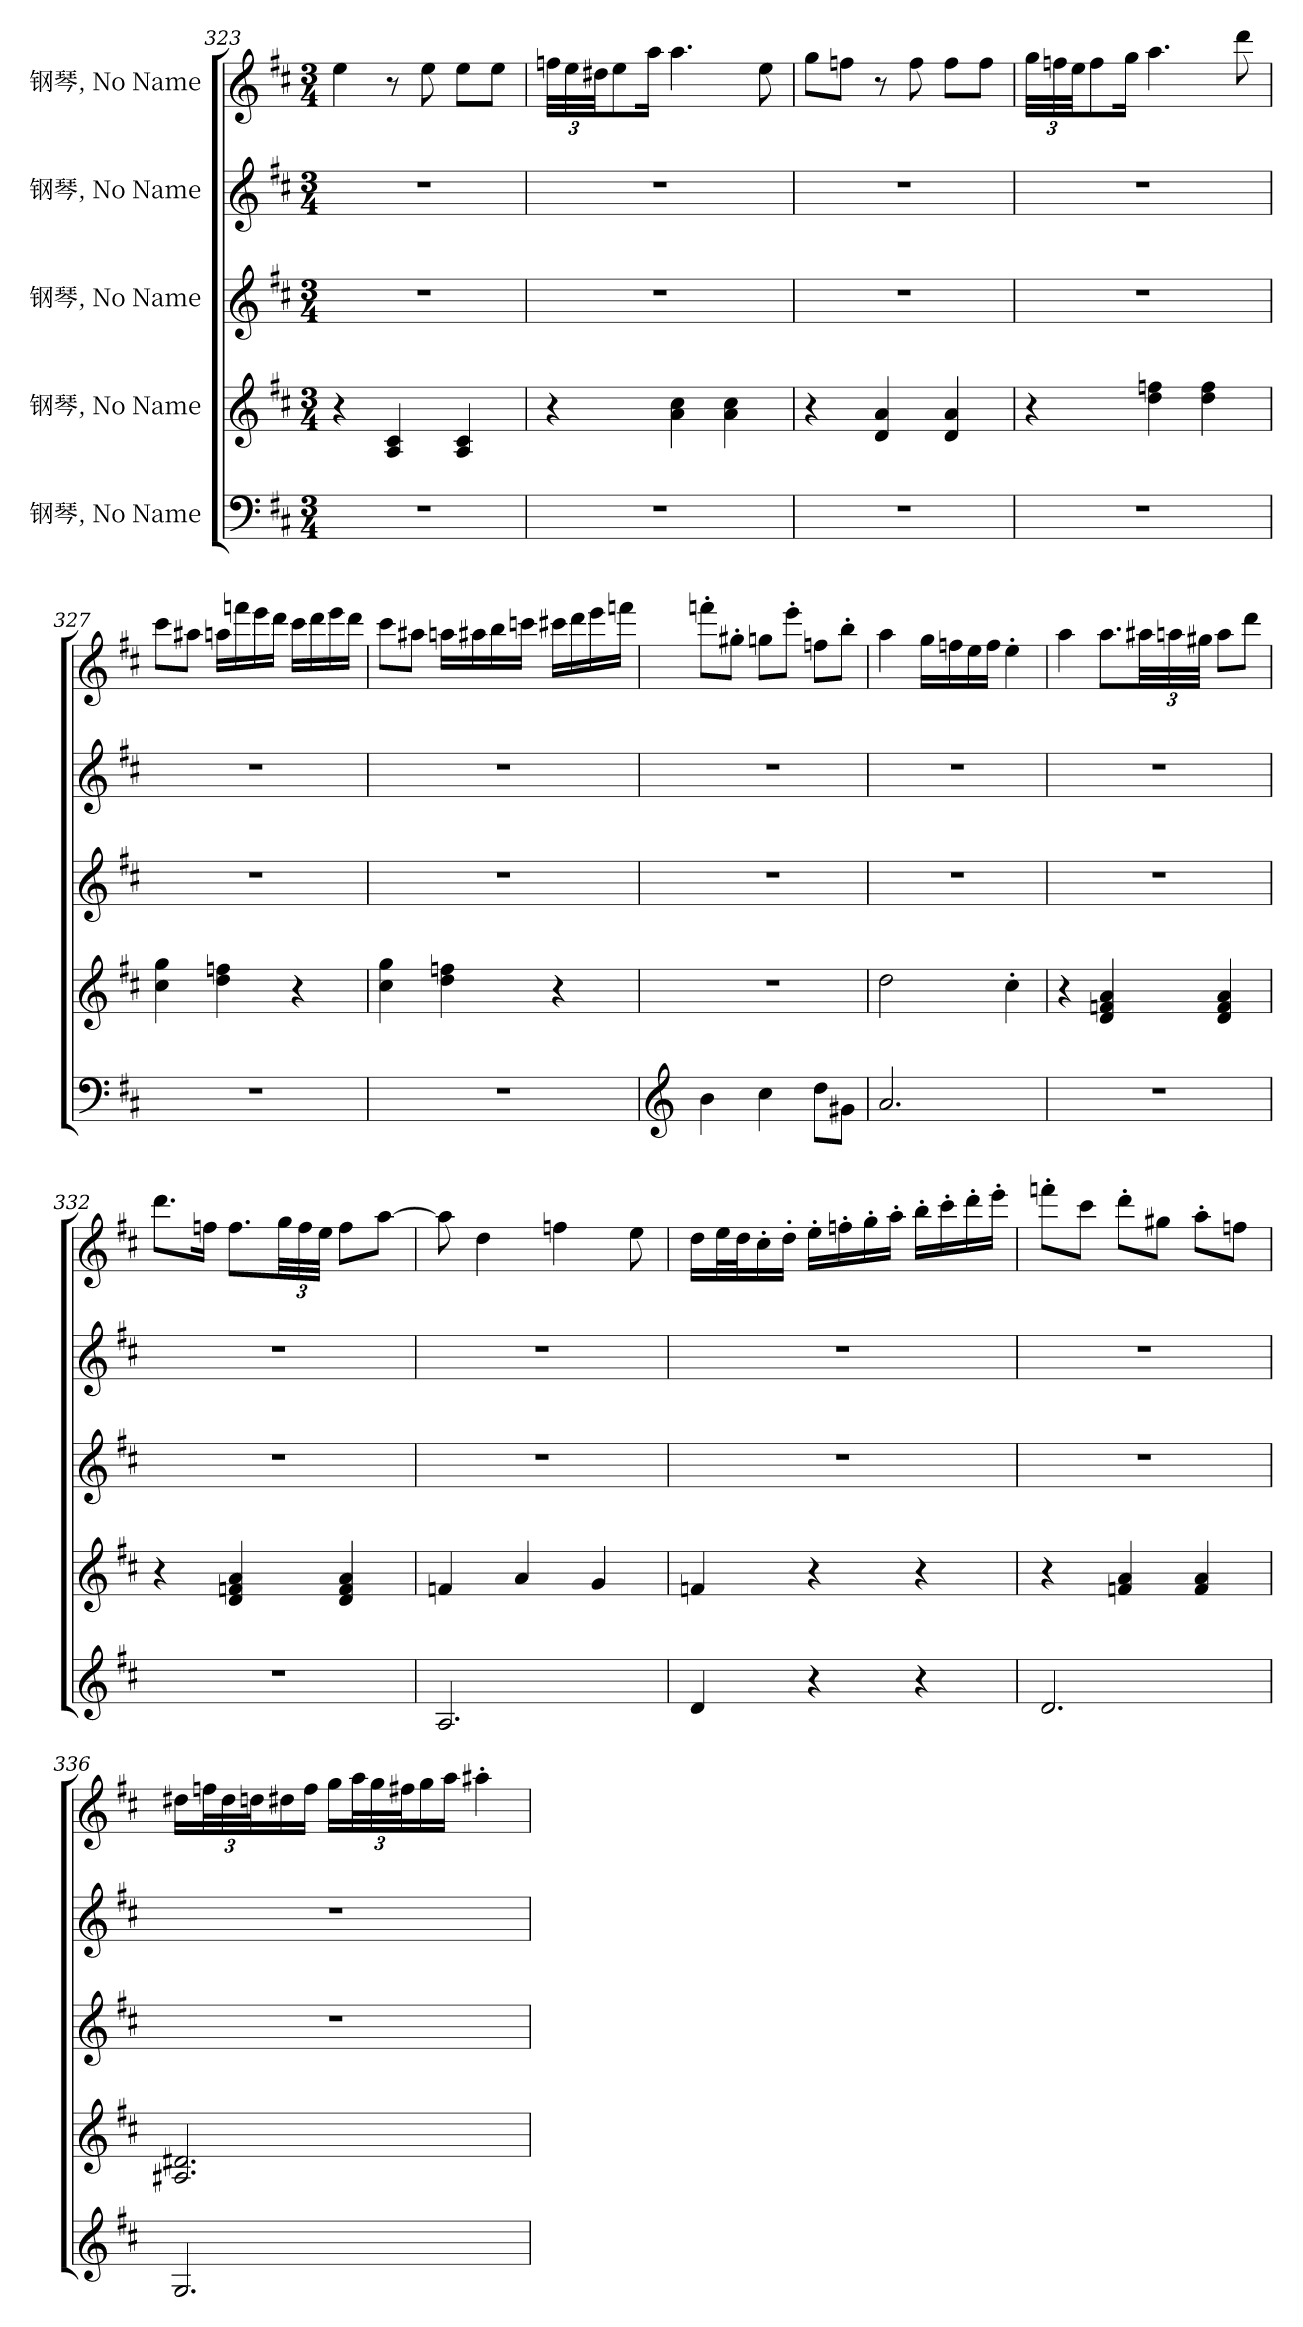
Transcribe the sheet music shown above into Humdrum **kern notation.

**kern	**kern	**kern	**kern	**kern
*part5	*part4	*part3	*part2	*part1
*staff5	*staff4	*staff3	*staff2	*staff1
*I"钢琴, No Name	*I"钢琴, No Name	*I"钢琴, No Name	*I"钢琴, No Name	*I"钢琴, No Name
*clefF4	*clefG2	*clefG2	*clefG2	*clefG2
*k[f#c#]	*k[f#c#]	*k[f#c#]	*k[f#c#]	*k[f#c#]
*M3/4	*M3/4	*M3/4	*M3/4	*M3/4
*MM73	*MM73	*MM73	*MM73	*MM73
=323	=323	=323	=323	=323
2.r	4r	2.r	2.r	4ee\
.	4A/ 4c#/	.	.	8r
.	.	.	.	8ee\
.	4A/ 4c#/	.	.	8ee\L
.	.	.	.	8ee\J
!!LO:PB:g=z
=324	=324	=324	=324	=324
*	*	*	*	*Xbrackettup
2.r	4r	2.r	2.r	48ffn\LLL
.	.	.	.	48ee\
.	.	.	.	48dd#X\JJ
.	.	.	.	8ee\
.	.	.	.	16aa\Jk
.	4a\ 4cc#\	.	.	4.aa\
.	4a\ 4cc#\	.	.	.
.	.	.	.	8ee\
=325	=325	=325	=325	=325
*	*	*	*	*MM73
2.r	4r	2.r	2.r	8gg\L
.	.	.	.	8ffn\J
.	4d/ 4a/	.	.	8r
.	.	.	.	8ff\
.	4d/ 4a/	.	.	8ff\L
.	.	.	.	8ff\J
=326	=326	=326	=326	=326
2.r	4r	2.r	2.r	48gg\LLL
.	.	.	.	48ffn\
.	.	.	.	48ee\JJ
.	.	.	.	8ff\
.	.	.	.	16gg\Jk
.	4dd\ 4ffn\	.	.	4.aa\
.	4dd\ 4ff\	.	.	.
.	.	.	.	8ddd\
=327	=327	=327	=327	=327
*	*	*	*	*MM73
2.r	4cc#\ 4gg\	2.r	2.r	8ccc#\L
.	.	.	.	8aa#X\J
.	4dd\ 4ffn\	.	.	16aan\LL
.	.	.	.	16fffn\
.	.	.	.	16eee\
.	.	.	.	16ddd\JJ
.	4r	.	.	16ccc#\LL
.	.	.	.	16ddd\
.	.	.	.	16eee\
.	.	.	.	16ddd\JJ
!!LO:LB:g=z
=328	=328	=328	=328	=328
*	*	*	*	*MM73
2.r	4cc#\ 4gg\	2.r	2.r	8ccc#\L
.	.	.	.	8aa#X\J
.	4dd\ 4ffn\	.	.	16aan\LL
.	.	.	.	16aa#X\
.	.	.	.	16bb\
.	.	.	.	16cccn\JJ
.	4r	.	.	16ccc#X\LL
.	.	.	.	16ddd\
.	.	.	.	16eee\
.	.	.	.	16fffn\JJ
=329	=329	=329	=329	=329
*clefG2	*	*	*	*
*	*	*	*	*MM73
4b\	2.r	2.r	2.r	8fffn'\L
.	.	.	.	8gg#X'\J
4cc#\	.	.	.	8ggn\L
.	.	.	.	8eee'\J
8dd\L	.	.	.	8ffn\L
8g#X\J	.	.	.	8bb'\J
=330	=330	=330	=330	=330
2.a/	2dd\	2.r	2.r	4aa\
.	.	.	.	16gg\LL
.	.	.	.	16ffn\
.	.	.	.	16ee\
*	*	*	*	*MM71
.	.	.	.	16ff\JJ
.	4cc#'\	.	.	4ee'\
!!LO:PB:g=z
=331	=331	=331	=331	=331
*	*	*	*	*MM73
2.r	4r	2.r	2.r	4aa\
.	4d/ 4fn/ 4a/	.	.	8.aa\L
.	.	.	.	48aa#X\LL
.	.	.	.	48aan\
.	.	.	.	48gg#X\JJJ
.	4d/ 4f/ 4a/	.	.	8aa\L
.	.	.	.	8ddd\J
=332	=332	=332	=332	=332
2.r	4r	2.r	2.r	8.ddd\L
.	.	.	.	16ffn\Jk
.	4d/ 4fn/ 4a/	.	.	8.ff\L
.	.	.	.	48gg\LL
.	.	.	.	48ff\
.	.	.	.	48ee\JJJ
.	4d/ 4f/ 4a/	.	.	8ff\L
.	.	.	.	[8aa\J
=333	=333	=333	=333	=333
2.A/	4fn/	2.r	2.r	8aa\]
.	.	.	.	4dd\
.	4a/	.	.	.
.	.	.	.	4ffn\
.	4g/	.	.	.
.	.	.	.	8ee\
=334	=334	=334	=334	=334
4d/	4fn/	2.r	2.r	16dd\LL
.	.	.	.	32ee\L
.	.	.	.	32dd\J
.	.	.	.	16cc#'\
.	.	.	.	16dd'\JJ
4r	4r	.	.	16ee'\LL
.	.	.	.	16ffn'\
.	.	.	.	16gg'\
.	.	.	.	16aa'\JJ
4r	4r	.	.	16bb'\LL
.	.	.	.	16ccc#'\
.	.	.	.	16ddd'\
.	.	.	.	16eee'\JJ
!!LO:LB:g=z
=335	=335	=335	=335	=335
*	*	*	*	*MM73
2.d/	4r	2.r	2.r	8fffn'\L
.	.	.	.	8ccc#\J
.	4fn/ 4a/	.	.	8ddd'\L
.	.	.	.	8gg#X\J
.	4f/ 4a/	.	.	8aa'\L
.	.	.	.	8ffn\J
=336	=336	=336	=336	=336
2.G/	2.A#X/ 2.d#X/	2.r	2.r	16dd#X\LL
.	.	.	.	48ffn\L
.	.	.	.	48dd#\
.	.	.	.	48ddn\J
.	.	.	.	16dd#X\
.	.	.	.	16ff\JJ
.	.	.	.	16gg\LL
.	.	.	.	48aa\L
.	.	.	.	48gg\
.	.	.	.	48ff#X\J
.	.	.	.	16gg\
.	.	.	.	16aa\JJ
.	.	.	.	4aa#X'\
=	=	=	=	=
*-	*-	*-	*-	*-
